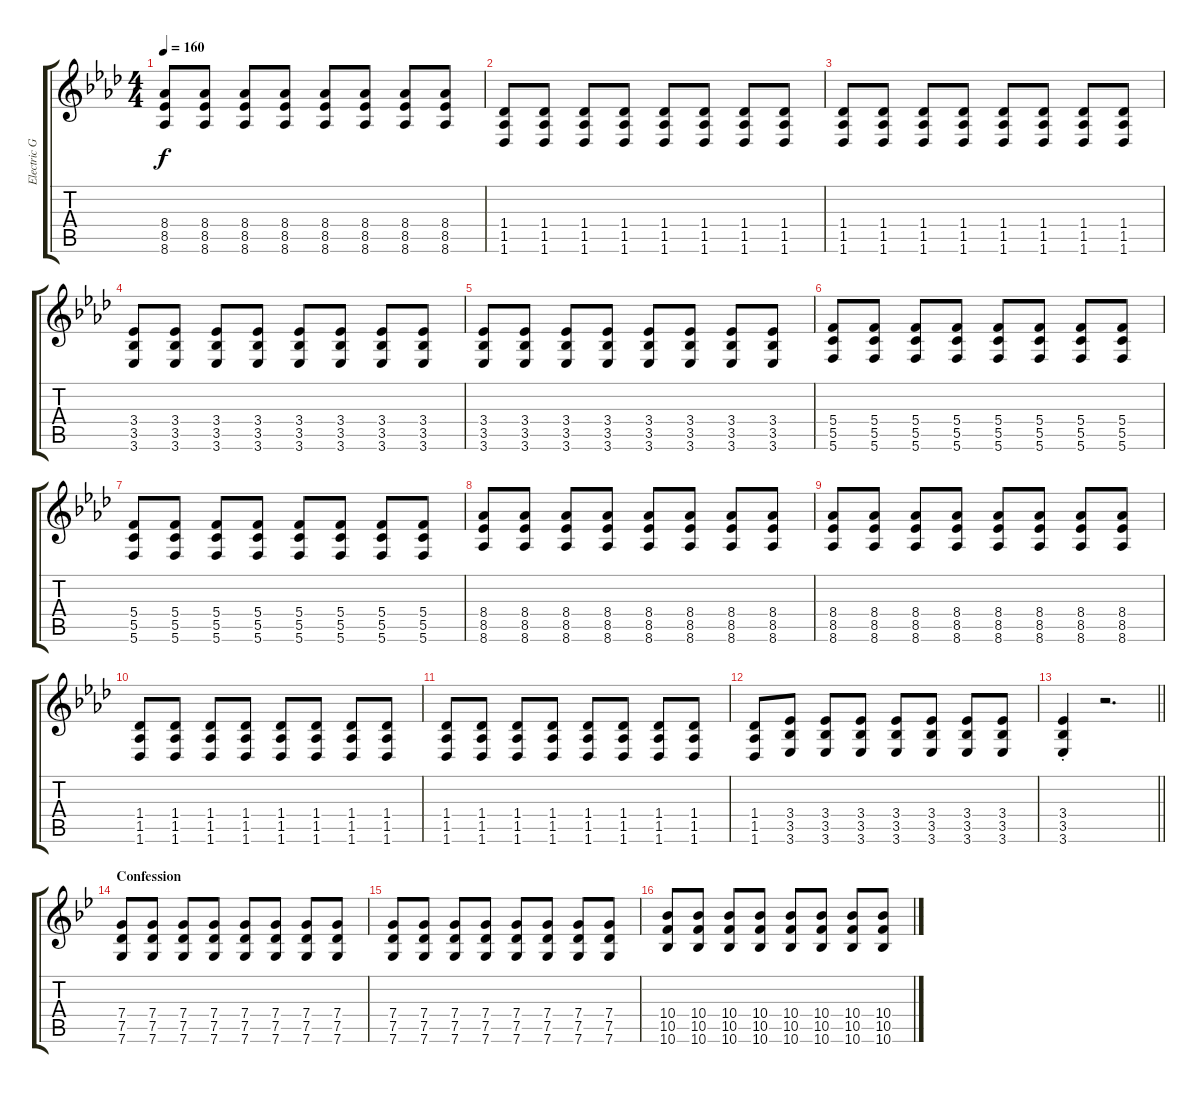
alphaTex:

\track ("Electric Guitar 1" "Electric G") {instrument distortionguitar}
\staff {score tabs}
\tuning (D4 A3 F3 C3 G2 C2) {hide}
\ts (4 4)
\tempo 160
\clef g2
\ks fminor
(8.4 8.5 8.6).8{dy f} (8.4 8.5 8.6).8 (8.4 8.5 8.6).8 (8.4 8.5 8.6).8 (8.4 8.5 8.6).8 (8.4 8.5 8.6).8 (8.4 8.5 8.6).8 (8.4 8.5 8.6).8 |
(1.4 1.5 1.6).8 (1.4 1.5 1.6).8 (1.4 1.5 1.6).8 (1.4 1.5 1.6).8 (1.4 1.5 1.6).8 (1.4 1.5 1.6).8 (1.4 1.5 1.6).8 (1.4 1.5 1.6).8 |
(1.4 1.5 1.6).8 (1.4 1.5 1.6).8 (1.4 1.5 1.6).8 (1.4 1.5 1.6).8 (1.4 1.5 1.6).8 (1.4 1.5 1.6).8 (1.4 1.5 1.6).8 (1.4 1.5 1.6).8 |
(3.4 3.5 3.6).8 (3.4 3.5 3.6).8 (3.4 3.5 3.6).8 (3.4 3.5 3.6).8 (3.4 3.5 3.6).8 (3.4 3.5 3.6).8 (3.4 3.5 3.6).8 (3.4 3.5 3.6).8 |
(3.4 3.5 3.6).8 (3.4 3.5 3.6).8 (3.4 3.5 3.6).8 (3.4 3.5 3.6).8 (3.4 3.5 3.6).8 (3.4 3.5 3.6).8 (3.4 3.5 3.6).8 (3.4 3.5 3.6).8 |
(5.4 5.5 5.6).8 (5.4 5.5 5.6).8 (5.4 5.5 5.6).8 (5.4 5.5 5.6).8 (5.4 5.5 5.6).8 (5.4 5.5 5.6).8 (5.4 5.5 5.6).8 (5.4 5.5 5.6).8 |
(5.4 5.5 5.6).8 (5.4 5.5 5.6).8 (5.4 5.5 5.6).8 (5.4 5.5 5.6).8 (5.4 5.5 5.6).8 (5.4 5.5 5.6).8 (5.4 5.5 5.6).8 (5.4 5.5 5.6).8 |
(8.4 8.5 8.6).8 (8.4 8.5 8.6).8 (8.4 8.5 8.6).8 (8.4 8.5 8.6).8 (8.4 8.5 8.6).8 (8.4 8.5 8.6).8 (8.4 8.5 8.6).8 (8.4 8.5 8.6).8 |
(8.4 8.5 8.6).8 (8.4 8.5 8.6).8 (8.4 8.5 8.6).8 (8.4 8.5 8.6).8 (8.4 8.5 8.6).8 (8.4 8.5 8.6).8 (8.4 8.5 8.6).8 (8.4 8.5 8.6).8 |
(1.4 1.5 1.6).8 (1.4 1.5 1.6).8 (1.4 1.5 1.6).8 (1.4 1.5 1.6).8 (1.4 1.5 1.6).8 (1.4 1.5 1.6).8 (1.4 1.5 1.6).8 (1.4 1.5 1.6).8 |
(1.4 1.5 1.6).8 (1.4 1.5 1.6).8 (1.4 1.5 1.6).8 (1.4 1.5 1.6).8 (1.4 1.5 1.6).8 (1.4 1.5 1.6).8 (1.4 1.5 1.6).8 (1.4 1.5 1.6).8 |
(1.4 1.5 1.6).8 (3.4 3.5 3.6).8 (3.4 3.5 3.6).8 (3.4 3.5 3.6).8 (3.4 3.5 3.6).8 (3.4 3.5 3.6).8 (3.4 3.5 3.6).8 (3.4 3.5 3.6).8 |
\barLineRight lightlight
(3.4{st} 3.5{st} 3.6{st}).4 r.2{d} |
\section ("" "Confession")
\ks gminor
(7.4 7.5 7.6).8 (7.4 7.5 7.6).8 (7.4 7.5 7.6).8 (7.4 7.5 7.6).8 (7.4 7.5 7.6).8 (7.4 7.5 7.6).8 (7.4 7.5 7.6).8 (7.4 7.5 7.6).8 |
(7.4 7.5 7.6).8 (7.4 7.5 7.6).8 (7.4 7.5 7.6).8 (7.4 7.5 7.6).8 (7.4 7.5 7.6).8 (7.4 7.5 7.6).8 (7.4 7.5 7.6).8 (7.4 7.5 7.6).8 |
(10.4 10.5 10.6).8 (10.4 10.5 10.6).8 (10.4 10.5 10.6).8 (10.4 10.5 10.6).8 (10.4 10.5 10.6).8 (10.4 10.5 10.6).8 (10.4 10.5 10.6).8 (10.4 10.5 10.6).8
